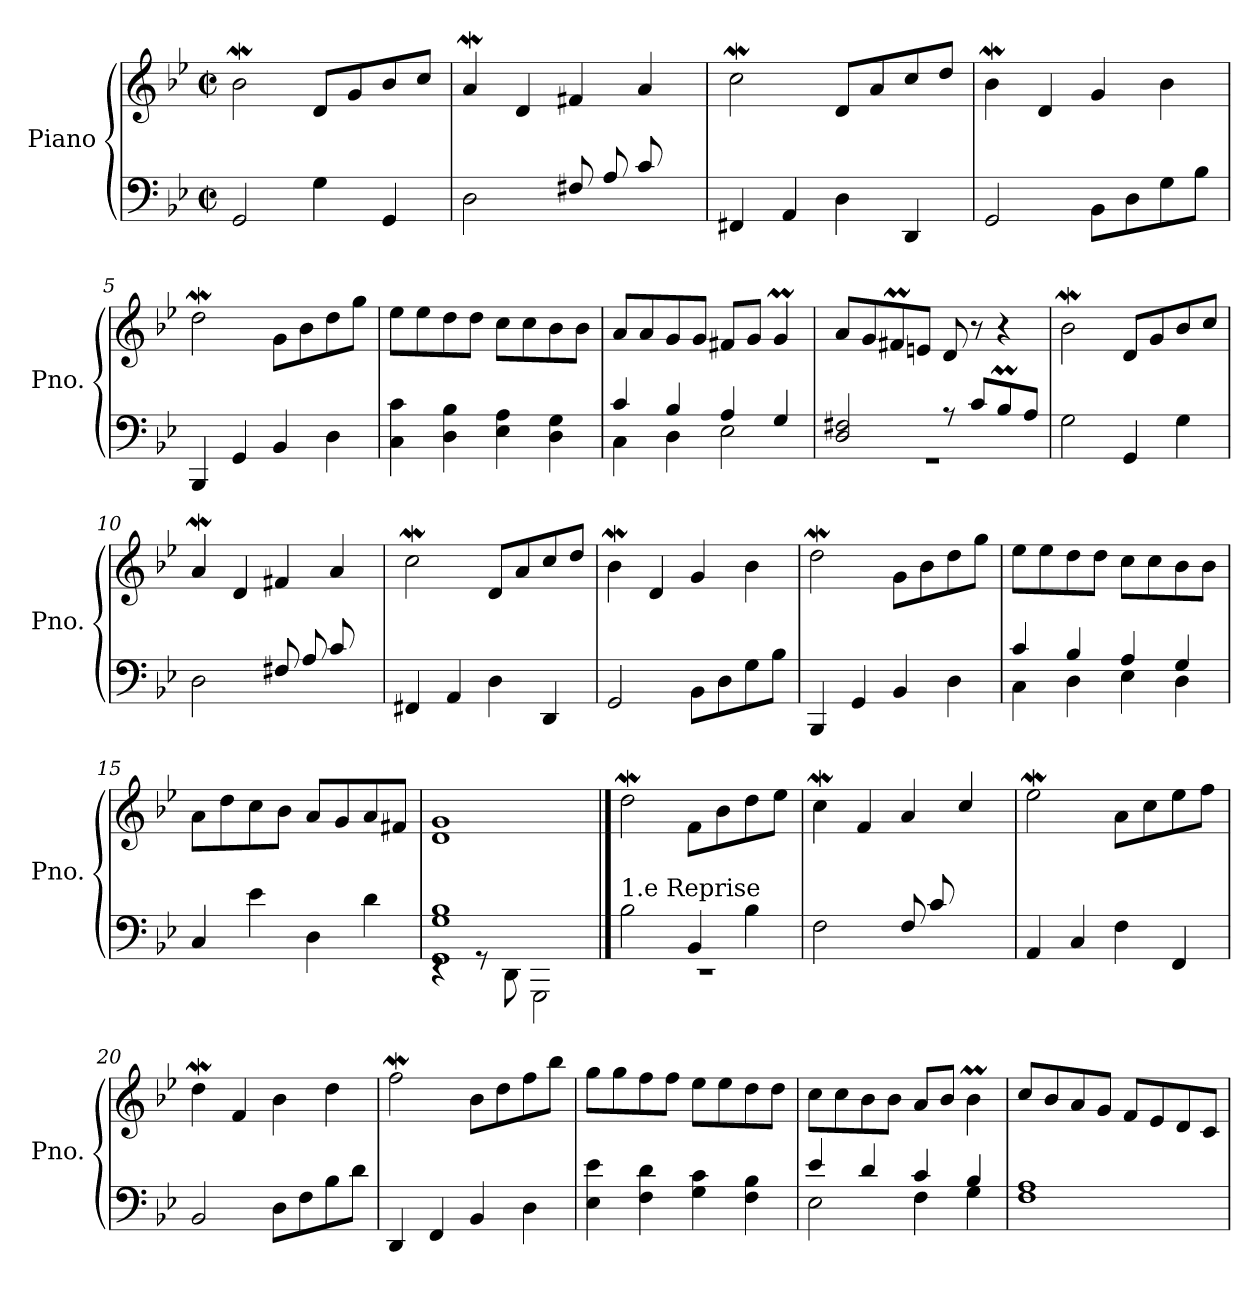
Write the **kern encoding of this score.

**kern	**kern
*part1	*part1
*staff2	*staff1
*I"Piano	*
*I'Pno.	*
*clefF4	*clefG2
*k[b-e-]	*k[b-e-]
*M2/2	*M2/2
*met(c|)	*met(c|)
*MM160	*MM160
=1	=1
2GG/	2b-w\
4G\	8d/L
.	8g/
4GG/	8b-/
.	8cc/J
=2	=2
*	*^
2D\	4aW/	2..ryy
.	4d/	.
8F#X/L	4f#X/	.
8A/	.	.
8c/	4a/	.
8ryy	.	8e-\J
*	*v	*v
=3	=3
4FF#X/	2ccW\
4AA/	.
4D\	8d/L
.	8a/
4DD/	8cc/
.	8dd/J
=4	=4
2GG/	4b-w\
.	4d/
8BB-\L	4g/
8D\	.
8G\	4b-\
8B-\J	.
=5	=5
4BBB-/	2ddW\
4GG/	.
4BB-/	8g\L
.	8b-\
4D\	8dd\
.	8gg\J
=6	=6
4C\ 4c\	8ee-\L
.	8ee-\
4D\ 4B-\	8dd\
.	8dd\J
4E-\ 4A\	8cc\L
.	8cc\
4D\ 4G\	8b-\
.	8b-\J
!!LO:LB:g=z
=7	=7
*^	*
4c/	4C\	8a/L
.	.	8a/
4B-/	4D\	8g/
.	.	8g/J
4A/	2E-\	8f#X/L
.	.	8g/J
4G/	.	4gM/
=8	=8	=8
2D/ 2F#X/	1r	8a/L
.	.	8g/
.	.	8f#Xm/
.	.	8en/J
8r	.	8d/
8c/L	.	8r
8B-M/	.	4r
8A/J	.	.
*v	*v	*
=9	=9
2G\	2b-w\
4GG/	8d/L
.	8g/
4G\	8b-/
.	8cc/J
=10	=10
*	*^
2D\	4aW/	2..ryy
.	4d/	.
8F#X/L	4f#X/	.
8A/	.	.
8c/	4a/	.
8ryy	.	8e-\J
*	*v	*v
=11	=11
4FF#X/	2ccW\
4AA/	.
4D\	8d/L
.	8a/
4DD/	8cc/
.	8dd/J
=12	=12
2GG/	4b-w\
.	4d/
8BB-\L	4g/
8D\	.
8G\	4b-\
8B-\J	.
!!LO:LB:g=z
=13	=13
4BBB-/	2ddW\
4GG/	.
4BB-/	8g\L
.	8b-\
4D\	8dd\
.	8gg\J
=14	=14
*^	*
4c/	4C\	8ee-\L
.	.	8ee-\
4B-/	4D\	8dd\
.	.	8dd\J
4A/	4E-\	8cc\L
.	.	8cc\
4G/	4D\	8b-\
.	.	8b-\J
*v	*v	*
=15	=15
4C/	8a\L
.	8dd\
4e-\	8cc\
.	8b-\J
4D\	8a/L
.	8g/
4d\	8a/
.	8f#X/J
=16	=16
*^	*
1GG 1G 1B-	4rEE	1d 1g
.	8rGG	.
.	8DD\	.
.	2GGG\	.
!!LO:LB:g=z
==17	==17	==17
!LO:TX:a:t=1.e Reprise	!	!
2B-\	1r	2ddW\
4BB-/	.	8f\L
.	.	8b-\
4B-\	.	8dd\
.	.	8ee-\J
*v	*v	*
=18	=18
*	*^
2F\	4ccW\	2.ryy
.	4f/	.
8F/L	4a/	.
8c/	.	.
4ryy	4cc/	8f\
.	.	8a\J
*	*v	*v
=19	=19
4AA/	2ee-w\
4C/	.
4F\	8a\L
.	8cc\
4FF/	8ee-\
.	8ff\J
=20	=20
2BB-/	4ddW\
.	4f/
8D\L	4b-\
8F\	.
8B-\	4dd\
8d\J	.
=21	=21
4DD/	2ffW\
4FF/	.
4BB-/	8b-\L
.	8dd\
4D\	8ff\
.	8bb-\J
!!LO:LB:g=z
=22	=22
4E-\ 4e-\	8gg\L
.	8gg\
4F\ 4d\	8ff\
.	8ff\J
4G\ 4c\	8ee-\L
.	8ee-\
4F\ 4B-\	8dd\
.	8dd\J
=23	=23
*^	*
4e-/	2E-\	8cc\L
.	.	8cc\
4d/	.	8b-\
.	.	8b-\J
4c/	4F\	8a/L
.	.	8b-/J
4B-/	4G\	4b-M\
*v	*v	*
=24	=24
1F 1A	8cc/L
.	8b-/
.	8a/
.	8g/J
.	8f/L
.	8e-/
.	8d/
.	8c/J
=	=
*-	*-
